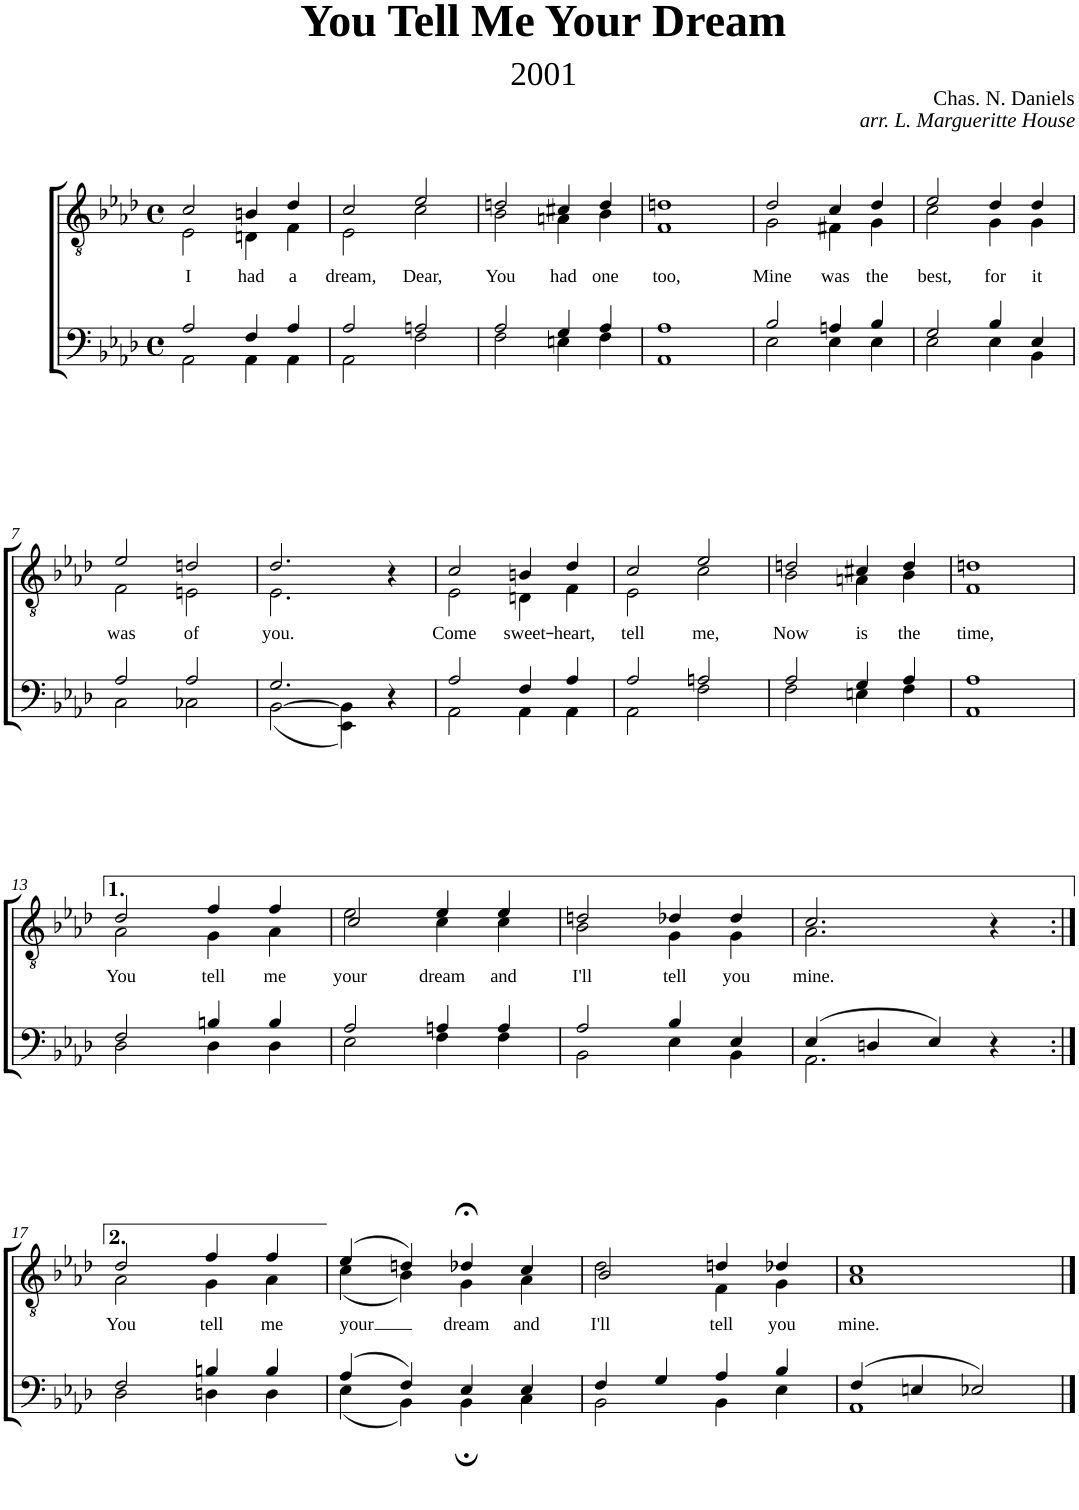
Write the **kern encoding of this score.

**kern	**kern	**text
*part2	*part1	*part1
*staff2	*staff1	*staff1
*I"Piano	*I"Piano	*
*I'Pno	*I'Pno	*
*clefF4	*clefGv2	*
*k[b-e-a-d-]	*k[b-e-a-d-]	*
*M4/4	*M4/4	*
*met(c)	*met(c)	*
=1	=1	=1
*^	*	*
!	!	!	!LO:LY:b
*	*	*^	*
2A-/	2AA-\	2c/	2E-\	I
!	!	!	!	!LO:LY:b
4F/	4AA-\	4Bn/	4Dn\	had
!	!	!	!	!LO:LY:b
4A-/	4AA-\	4d-/	4F\	a
=2	=2	=2	=2	=2
!	!	!	!	!LO:LY:b
2A-/	2AA-\	2c/	2E-\	dream,
!	!	!	!	!LO:LY:b
2An/	2F\	2e-/	2c\	Dear,
=3	=3	=3	=3	=3
!	!	!	!	!LO:LY:b
2A-/	2F\	2dn/	2B-\	You
!	!	!	!	!LO:LY:b
4G/	4En\	4c#X/	4An\	had
!	!	!	!	!LO:LY:b
4A-/	4F\	4d/	4B-\	one
=4	=4	=4	=4	=4
!	!	!	!	!LO:LY:b
1A-	1AA-	1dn	1F	too,
=5	=5	=5	=5	=5
!	!	!	!	!LO:LY:b
2B-/	2E-\	2d-/	2G\	Mine
!	!	!	!	!LO:LY:b
4An/	4E-\	4c/	4F#X\	was
!	!	!	!	!LO:LY:b
4B-/	4E-\	4d-/	4G\	the
=6	=6	=6	=6	=6
!	!	!	!	!LO:LY:b
2G/	2E-\	2e-/	2c\	best,
!	!	!	!	!LO:LY:b
4B-/	4E-\	4d-/	4G\	for
!	!	!	!	!LO:LY:b
4E-/	4BB-\	4d-/	4G\	it
!!LO:LB:g=z	!!
=7	=7	=7	=7	=7
!	!	!	!	!LO:LY:b
2A-/	2C\	2e-/	2F\	was
!	!	!	!	!LO:LY:b
2A-/	2C-X\	2dn/	2En\	of
=8	=8	=8	=8	=8
!	!	!	!	!LO:LY:b
2.G/	([>2BB-\	2.d-/	2.E-\	you.
.	4EE-\ 4BB-\])	.	.	.
4r	4ryy	4r	4ryy	.
=9	=9	=9	=9	=9
!	!	!	!	!LO:LY:b
2A-/	2AA-\	2c/	2E-\	Come
!	!	!	!	!LO:LY:b
4F/	4AA-\	4Bn/	4Dn\	sweet-
!	!	!	!	!LO:LY:b
4A-/	4AA-\	4d-/	4F\	-heart,
=10	=10	=10	=10	=10
!	!	!	!	!LO:LY:b
2A-/	2AA-\	2c/	2E-\	tell
!	!	!	!	!LO:LY:b
2An/	2F\	2e-/	2c\	me,
=11	=11	=11	=11	=11
!	!	!	!	!LO:LY:b
2A-/	2F\	2dn/	2B-\	Now
!	!	!	!	!LO:LY:b
4G/	4En\	4c#X/	4An\	is
!	!	!	!	!LO:LY:b
4A-/	4F\	4d/	4B-\	the
=12	=12	=12	=12	=12
!	!	!	!	!LO:LY:b
1A-	1AA-	1dn	1F	time,
!!LO:LB:g=z	!!
=13	=13	=13	=13	=13
!	!	!	!	!LO:LY:b
2F/	2D-\	2d-/	2A-\	You
!	!	!	!	!LO:LY:b
4Bn/	4D-\	4f/	4G\	tell
!	!	!	!	!LO:LY:b
4B/	4D-\	4f/	4A-\	me
=14	=14	=14	=14	=14
!	!	!	!	!LO:LY:b
2A-/	2E-\	2c/	2e-\	your
!	!	!	!	!LO:LY:b
4An/	4F\	4e-/	4c\	dream
!	!	!	!	!LO:LY:b
4A/	4F\	4e-/	4c\	and
=15	=15	=15	=15	=15
!	!	!	!	!LO:LY:b
2A-/	2BB-\	2dn/	2B-\	I'll
!	!	!	!	!LO:LY:b
4B-/	4E-\	4d-X/	4G\	tell
!	!	!	!	!LO:LY:b
4E-/	4BB-\	4d-/	4G\	you
=16	=16	=16	=16	=16
!	!	!	!	!LO:LY:b
(4E-/	2.AA-\	2.c/	2.A-\	mine.
4Dn/	.	.	.	.
4E-/)	.	.	.	.
4r	4ryy	4r	4ryy	.
!!LO:LB:g=z	!!
=17:|!	=17:|!	=17:|!	=17:|!	=17:|!
!	!	!	!	!LO:LY:b
2F/	2D-\	2d-/	2A-\	You
!	!	!	!	!LO:LY:b
4Bn/	4Dn\	4f/	4G\	tell
!	!	!	!	!LO:LY:b
4B/	4D\	4f/	4A-\	me
=18	=18	=18	=18	=18
!	!	!	!	!LO:LY:b
(4A-/	(4E-\	(4e-/	(4c\	your
4F/)	4BB-\)	4dn/)	4B-\)	.
!	!	!	!	!LO:LY:b
4E-/	4BB-;\	4d-X;</	4G\	dream
!	!	!	!	!LO:LY:b
4E-/	4C\	4c/	4A-\	and
=19	=19	=19	=19	=19
!	!	!	!	!LO:LY:b
4F/	2BB-\	2B-/	2d-\	I'll
4G/	.	.	.	.
!	!	!	!	!LO:LY:b
4A-/	4BB-\	4dn/	4F\	tell
!	!	!	!	!LO:LY:b
4B-/	4E-\	4d-X/	4G\	you
=20	=20	=20	=20	=20
!	!	!	!	!LO:LY:b
(4F/	1AA-	1c	1A-	mine.
4En/	.	.	.	.
2E-X/)	.	.	.	.
*v	*v	*	*	*
*	*v	*v	*
==	==	==
*-	*-	*-
